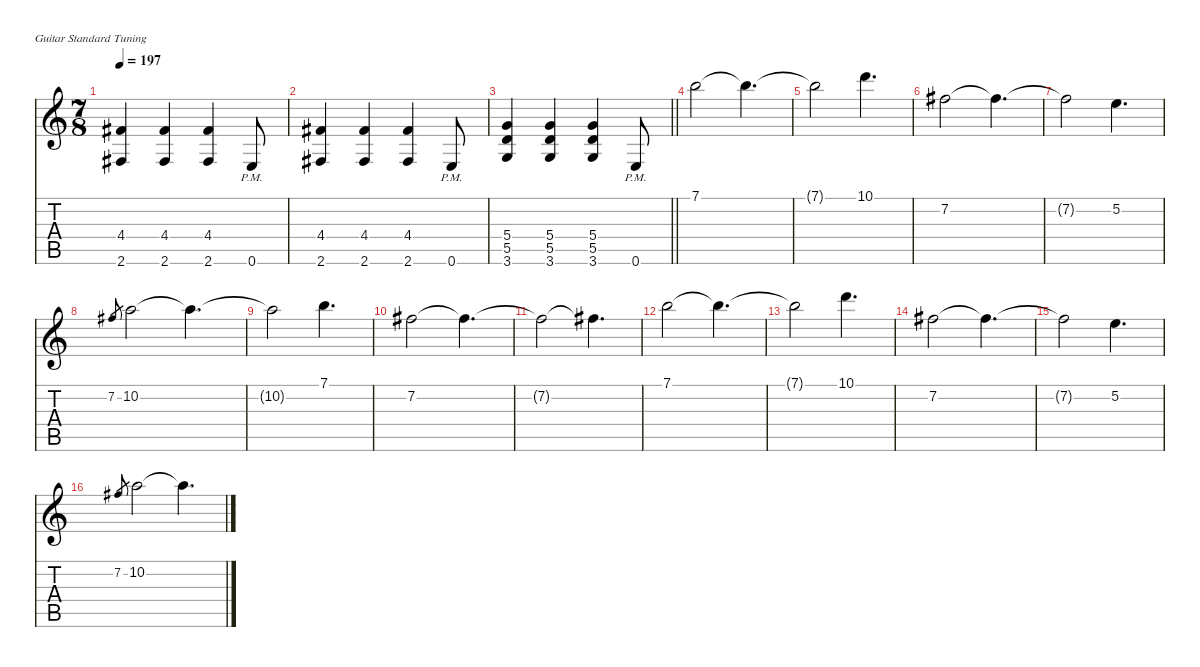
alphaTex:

\defaultSystemsLayout 4
\hideDynamics
\bracketExtendMode nobrackets
\singleTrackTrackNamePolicy hidden
\multiTrackTrackNamePolicy hidden
\firstSystemTrackNameMode fullname
\firstSystemTrackNameOrientation horizontal
\otherSystemsTrackNameOrientation horizontal
\track ("Guitar 1" "dist.guit.") {instrument distortionguitar}
\staff {score tabs}
\tuning (E4 B3 G3 D3 A2 E2)
\ts (7 8)
\tempo 197
\clef g2
\ks c
(4.4{acc #} 2.6{acc #}).4{dy f beam Up} (4.4{acc #} 2.6{acc #}).4{beam Up} (4.4{acc #} 2.6{acc #}).4{beam Up} 0.6{pm}.8{beam Up} |
(4.4{acc #} 2.6{acc #}).4{beam Up} (4.4{acc #} 2.6{acc #}).4{beam Up} (4.4{acc #} 2.6{acc #}).4{beam Up} 0.6{pm}.8{beam Up} |
\barLineRight lightlight
(5.4 5.5 3.6).4{beam Up} (5.4 5.5 3.6).4{beam Up} (5.4 5.5 3.6).4{beam Up} 0.6{pm}.8{beam Up} |
7.1.2{instrument electricguitarjazz beam Down} 7.1{t}.4{d beam Down} |
7.1{t}.2{beam Down} 10.1.4{d beam Down} |
7.2{acc #}.2{beam Down} 7.2{t acc #}.4{d beam Down} |
7.2{t acc #}.2{beam Down} 5.2.4{d beam Down} |
7.2{acc #}.8{gr dy mf beam Up} 10.2.2{dy f beam Down} 10.2{t}.4{d beam Down} |
10.2{t}.2{beam Down} 7.1.4{d beam Down} |
7.2{acc #}.2{beam Down} 7.2{t acc #}.4{d beam Down} |
7.2{t acc #}.2{beam Down} 7.2{t acc #}.4{d beam Down} |
7.1.2{instrument electricguitarjazz beam Down} 7.1{t}.4{d beam Down} |
7.1{t}.2{beam Down} 10.1.4{d beam Down} |
7.2{acc #}.2{beam Down} 7.2{t acc #}.4{d beam Down} |
7.2{t acc #}.2{beam Down} 5.2.4{d beam Down} |
7.2{acc #}.8{gr dy mf beam Up} 10.2.2{dy f beam Down} 10.2{t}.4{d beam Down}
